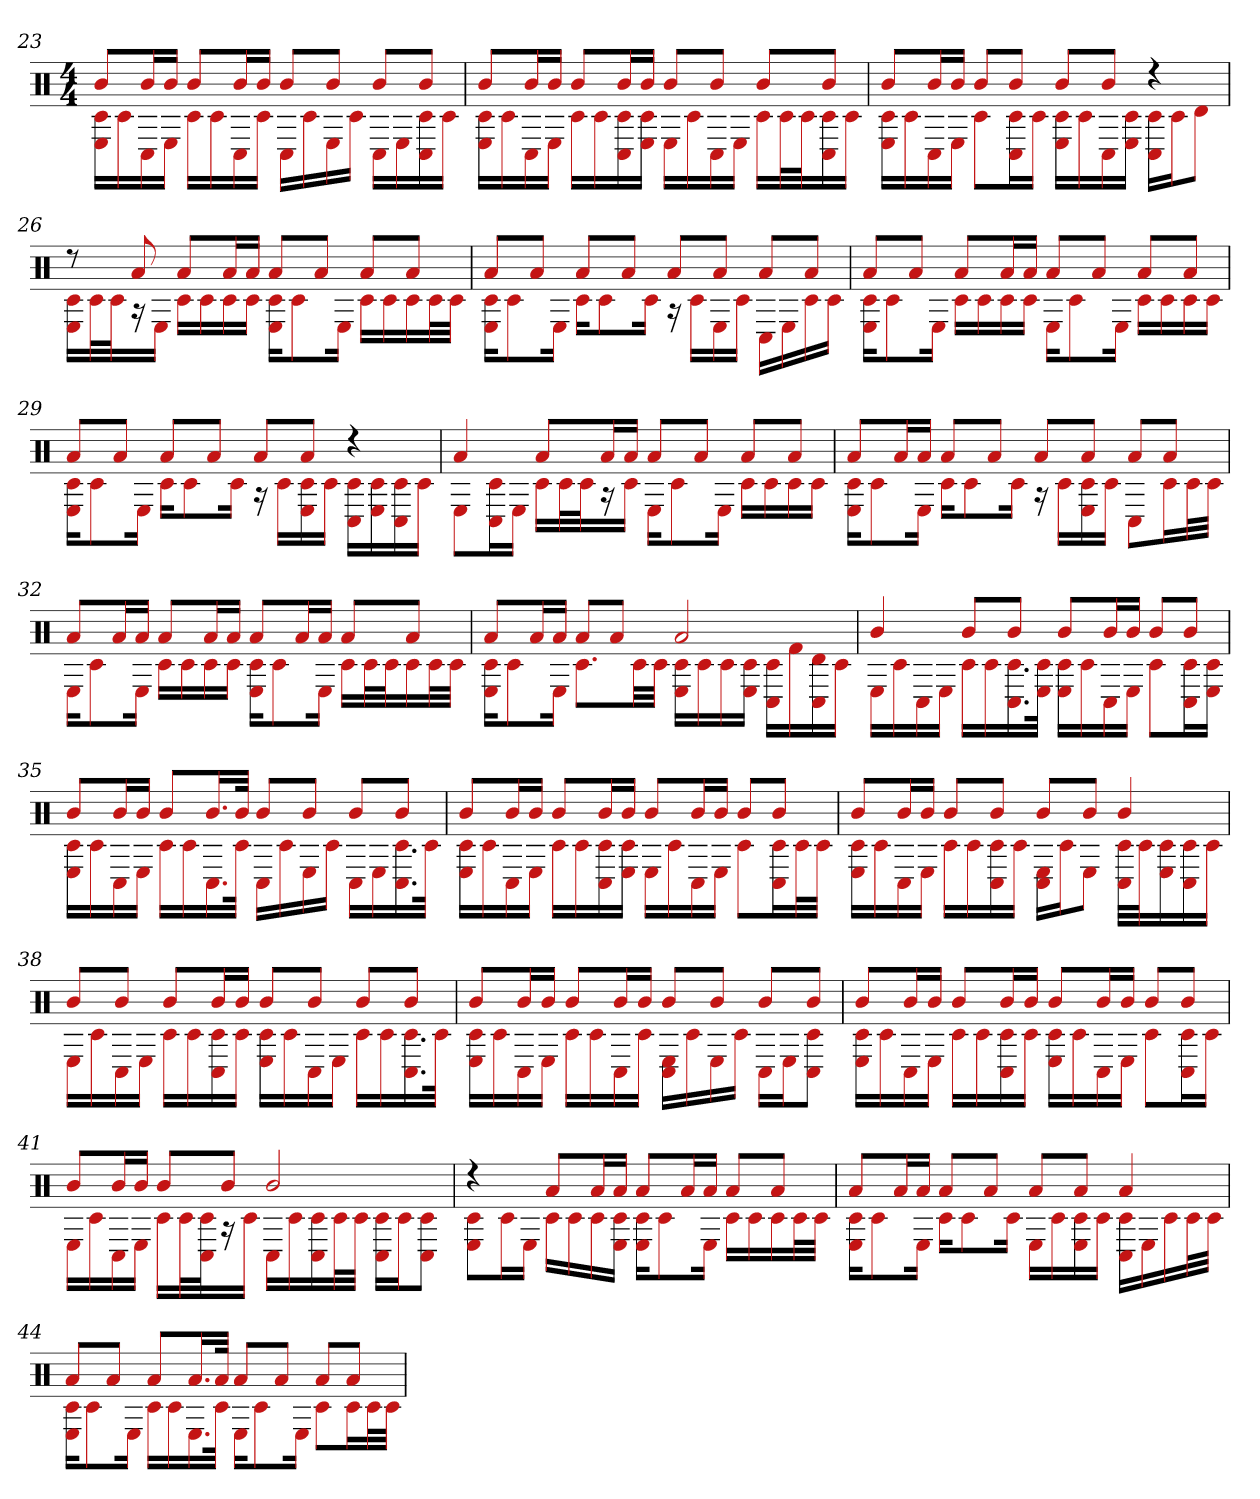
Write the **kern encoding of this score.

**kern
*part1
*staff1
*clefX
*k[]
*M4/4
=23
*^
8bL	16E 16c#LL
.	16c#
16bL	16C#
16bJJ	16EJJ
8bL	16c#LL
.	16c#
16bL	16C#
16bJJ	16c#JJ
8bL	16C#LL
.	16c#
8bJ	16E
.	16c#JJ
8bL	16C#LL
.	16E
8bJ	16C# 16c#
.	16c#JJ
=24	=24
8bL	16c# 16ELL
.	16c#
16bL	16C#
16bJJ	16EJJ
8bL	16c#LL
.	16c#
16bL	16C# 16c#
16bJJ	16E 16c#JJ
8bL	16ELL
.	16c#
8bJ	16C#
.	16EJJ
8bL	16c#LL
.	32c#L
.	32c#J
8bJ	16c# 16C#
.	16c#JJ
=25	=25
8bL	16c# 16ELL
.	16c#
16bL	16C#
16bJJ	16EJJ
8bL	8c#L
8bJ	16C# 16c#L
.	16c#JJ
8bL	16E 16c#LL
.	16c#
8bJ	16C#
.	16c# 16EJJ
4r	16C# 16c#LL
.	16c#J
.	8dJ
=26	=26
8r	16c# 16ELL
.	32c#L
.	32c#J
8a	16r
.	16EJJ
8aL	16c#LL
.	16c#
16aL	16c#
16aJJ	16c#JJ
8aL	16c# 16EKL
.	8c#
8aJ	.
.	16EJk
8aL	16c#LL
.	16c#
8aJ	16c#
.	32c#L
.	32c#JJJ
=27	=27
8aL	16c# 16EKL
.	8c#
8aJ	.
.	16EJk
8aL	16c#KL
.	8c#
8aJ	.
.	16c#Jk
8aL	16r
.	16c#LL
8aJ	16E
.	16c#JJ
8aL	16C#LL
.	16E
8aJ	16c#
.	16c#JJ
=28	=28
8aL	16c# 16EKL
.	8c#
8aJ	.
.	16EJk
8aL	16c#LL
.	16c#
16aL	16c#
16aJJ	16c#JJ
8aL	16EKL
.	8c#
8aJ	.
.	16EJk
8aL	16c#LL
.	16c#
8aJ	16c#
.	16c#JJ
=29	=29
8aL	16c# 16EKL
.	8c#
8aJ	.
.	16EJk
8aL	16c#KL
.	8c#
8aJ	.
.	16c#Jk
8aL	16r
.	16c#LL
8aJ	16c# 16E
.	16c#JJ
4r	16C# 16c#LL
.	16E 16c#
.	16C# 16c#
.	16c#JJ
=30	=30
4a	8EL
.	16c# 16C#L
.	16EJJ
8aL	16c#LL
.	32c#L
.	32c#J
16aL	16r
16aJJ	16c#JJ
8aL	16EKL
.	8c#
8aJ	.
.	16EJk
8aL	16c#LL
.	16c#
8aJ	16c#
.	16c#JJ
=31	=31
8aL	16c# 16EKL
.	8c#
16aL	.
16aJJ	16EJk
8aL	16c#KL
.	8c#
8aJ	.
.	16c#Jk
8aL	16r
.	16c#LL
8aJ	16c# 16E
.	16c#JJ
8aL	8C#L
8aJ	16c#L
.	32c#L
.	32c#JJJ
=32	=32
8aL	16EKL
.	8c#
16aL	.
16aJJ	16EJk
8aL	16c#LL
.	16c#
16aL	16c#
16aJJ	16c#JJ
8aL	16c# 16EKL
.	8c#
16aL	.
16aJJ	16EJk
8aL	16c#LL
.	32c#L
.	32c#J
8aJ	16c#
.	32c#L
.	32c#JJJ
=33	=33
8aL	16c# 16EKL
.	8c#
16aL	.
16aJJ	16EJk
8aL	8.c#L
8aJ	.
.	32c#LL
.	32c#JJJ
2a	16E 16c#LL
.	16c#
.	16c#
.	16c# 16EJJ
.	16C# 16c#LL
.	16f#
.	16C# 16d
.	16c#JJ
=34	=34
4b	16ELL
.	16c#
.	16C#
.	16EJJ
8bL	16c#LL
.	16c#
8bJ	16.C# 16.c#
.	32E 32c#JJk
8bL	16E 16c#LL
.	16c#
16bL	16C#
16bJJ	16EJJ
8bL	8c#L
8bJ	16c# 16C#L
.	16E 16c#JJ
=35	=35
8bL	16c# 16ELL
.	16c#
16bL	16C#
16bJJ	16EJJ
8bL	16c#LL
.	16c#
16.bL	16.C#
32bJJk	32c#JJk
8bL	16C#LL
.	16c#
8bJ	16E
.	16c#JJ
8bL	16C#LL
.	16E
8bJ	16.c# 16.C#
.	32c#JJk
=36	=36
8bL	16c# 16ELL
.	16c#
16bL	16C#
16bJJ	16EJJ
8bL	16c#LL
.	16c#
16bL	16C# 16c#
16bJJ	16c# 16EJJ
8bL	16ELL
.	16c#
16bL	16C#
16bJJ	16EJJ
8bL	8c#L
8bJ	16C# 16c#L
.	32c#L
.	32c#JJJ
=37	=37
8bL	16c# 16ELL
.	16c#
16bL	16C#
16bJJ	16EJJ
8bL	16c#LL
.	16c#
8bJ	16C# 16c#
.	16c#JJ
8bL	16C# 16ELL
.	16c#J
8bJ	8EJ
4b	32C# 32c#LLL
.	32c#J
.	16E 16c#
.	16C# 16c#
.	16c#JJ
=38	=38
8bL	16ELL
.	16c#
8bJ	16C#
.	16EJJ
8bL	16c#LL
.	16c#
16bL	16C# 16c#
16bJJ	16c#JJ
8bL	16c# 16ELL
.	16c#
8bJ	16C#
.	16EJJ
8bL	16c#LL
.	16c#
8bJ	16.C# 16.c#
.	32c#JJk
=39	=39
8bL	16c# 16ELL
.	16c#
16bL	16C#
16bJJ	16EJJ
8bL	16c#LL
.	16c#
16bL	16C#
16bJJ	16c#JJ
8bL	16C# 16ELL
.	16c#
8bJ	16E
.	16c#JJ
8bL	16C#LL
.	16EJ
8bJ	8c# 8C#J
=40	=40
8bL	16E 16c#LL
.	16c#
16bL	16C#
16bJJ	16EJJ
8bL	16c#LL
.	16c#
16bL	16c# 16C#
16bJJ	16c#JJ
8bL	16c# 16ELL
.	16c#
16bL	16C#
16bJJ	16EJJ
8bL	8c#L
8bJ	16C# 16c#L
.	16c#JJ
=41	=41
8bL	16ELL
.	16c#
16bL	16C#
16bJJ	16EJJ
8bL	16c#LL
.	32c#L
.	32c# 32C#J
8bJ	16r
.	16c#JJ
2b	16C#LL
.	16c#
.	16C# 16c#
.	32c#L
.	32c#JJJ
.	16C# 16c#LL
.	16c#J
.	8C# 8c#J
=42	=42
4r	8c# 8EL
.	16c#L
.	16EJJ
8aL	16c#LL
.	16c#
16aL	16c#
16aJJ	16E 16c#JJ
8aL	16E 16c#KL
.	8c#
16aL	.
16aJJ	16EJk
8aL	16c#LL
.	16c#
8aJ	16c#
.	32c#L
.	32c#JJJ
=43	=43
8aL	16c# 16EKL
.	8c#
16aL	.
16aJJ	16EJk
8aL	16c#KL
.	8c#
8aJ	.
.	16c#Jk
8aL	16ELL
.	16c#
8aJ	16c# 16E
.	16c#JJ
4a	16c# 16C#LL
.	16E
.	16c#
.	32c#L
.	32c#JJJ
=44	=44
8aL	16c# 16EKL
.	8c#
8aJ	.
.	16EJk
8aL	16c#LL
.	16c#
16.aL	16.E
32aJJk	32c#JJk
8aL	16EKL
.	8c#
8aJ	.
.	16EJk
8aL	8c#L
8aJ	16c#L
.	32c#L
.	32c#JJJ
*v	*v
=
*-
